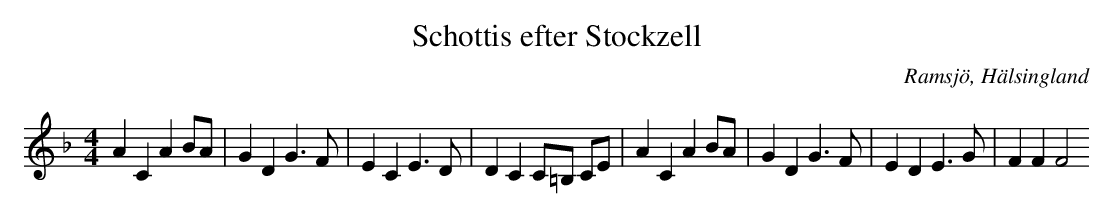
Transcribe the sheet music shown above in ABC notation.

X:1
T: Schottis efter Stockzell
O: Ramsjö, Hälsingland
M: 4/4
L: 1/8
K: F
A2 C2 A2 BA|G2 D2 G2>F2|E2 C2 E2>D2|D2 C2 C=B, CE|A2 C2 A2 BA|G2 D2 G2>F2|E2 D2 E2>G2|F2 F2 F4
